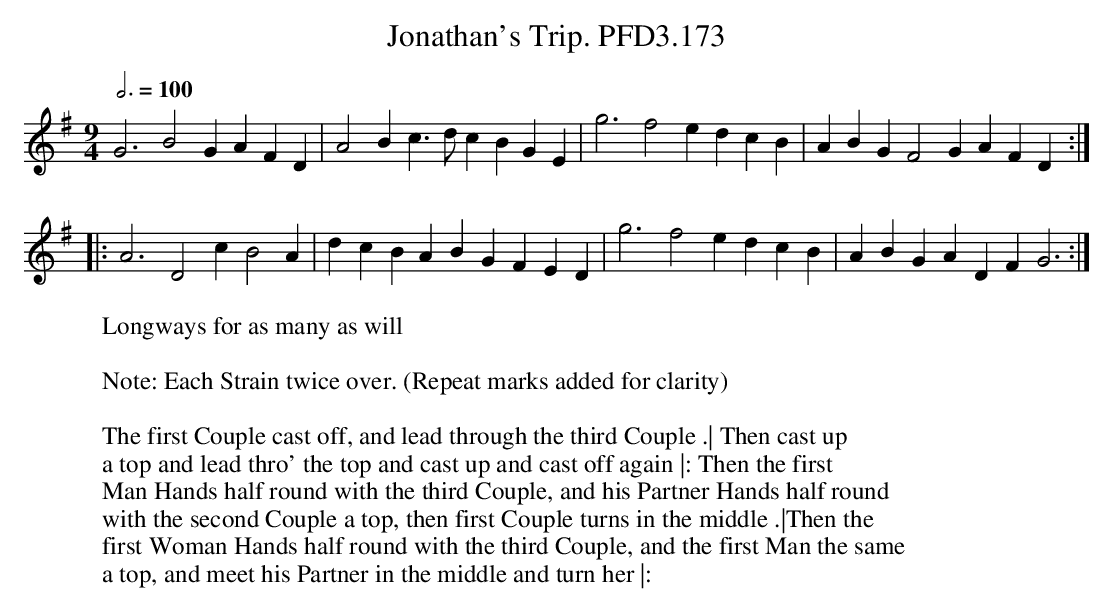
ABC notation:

X:1
T:Jonathan's Trip. PFD3.173
W:Longways for as many as will
M:9/4
L:1/4
Q:3/4=100
K:G
G3 B2G AFD|A2B c3/d/c BGE|g3 f2e dcB|ABG F2G AFD:|
|:A3 D2c B2A|dcB ABG FED|g3 f2e dcB|ABG ADF G3:|
W:
W:Note: Each Strain twice over. (Repeat marks added for clarity)
W:
W:The first Couple cast off, and lead through the third Couple .| Then cast up
W:a top and lead thro' the top and cast up and cast off again |: Then the first
W:Man Hands half round with the third Couple, and his Partner Hands half round
W:with the second Couple a top, then first Couple turns in the middle .|Then the
W:first Woman Hands half round with the third Couple, and the first Man the same
W:a top, and meet his Partner in the middle and turn her |:
